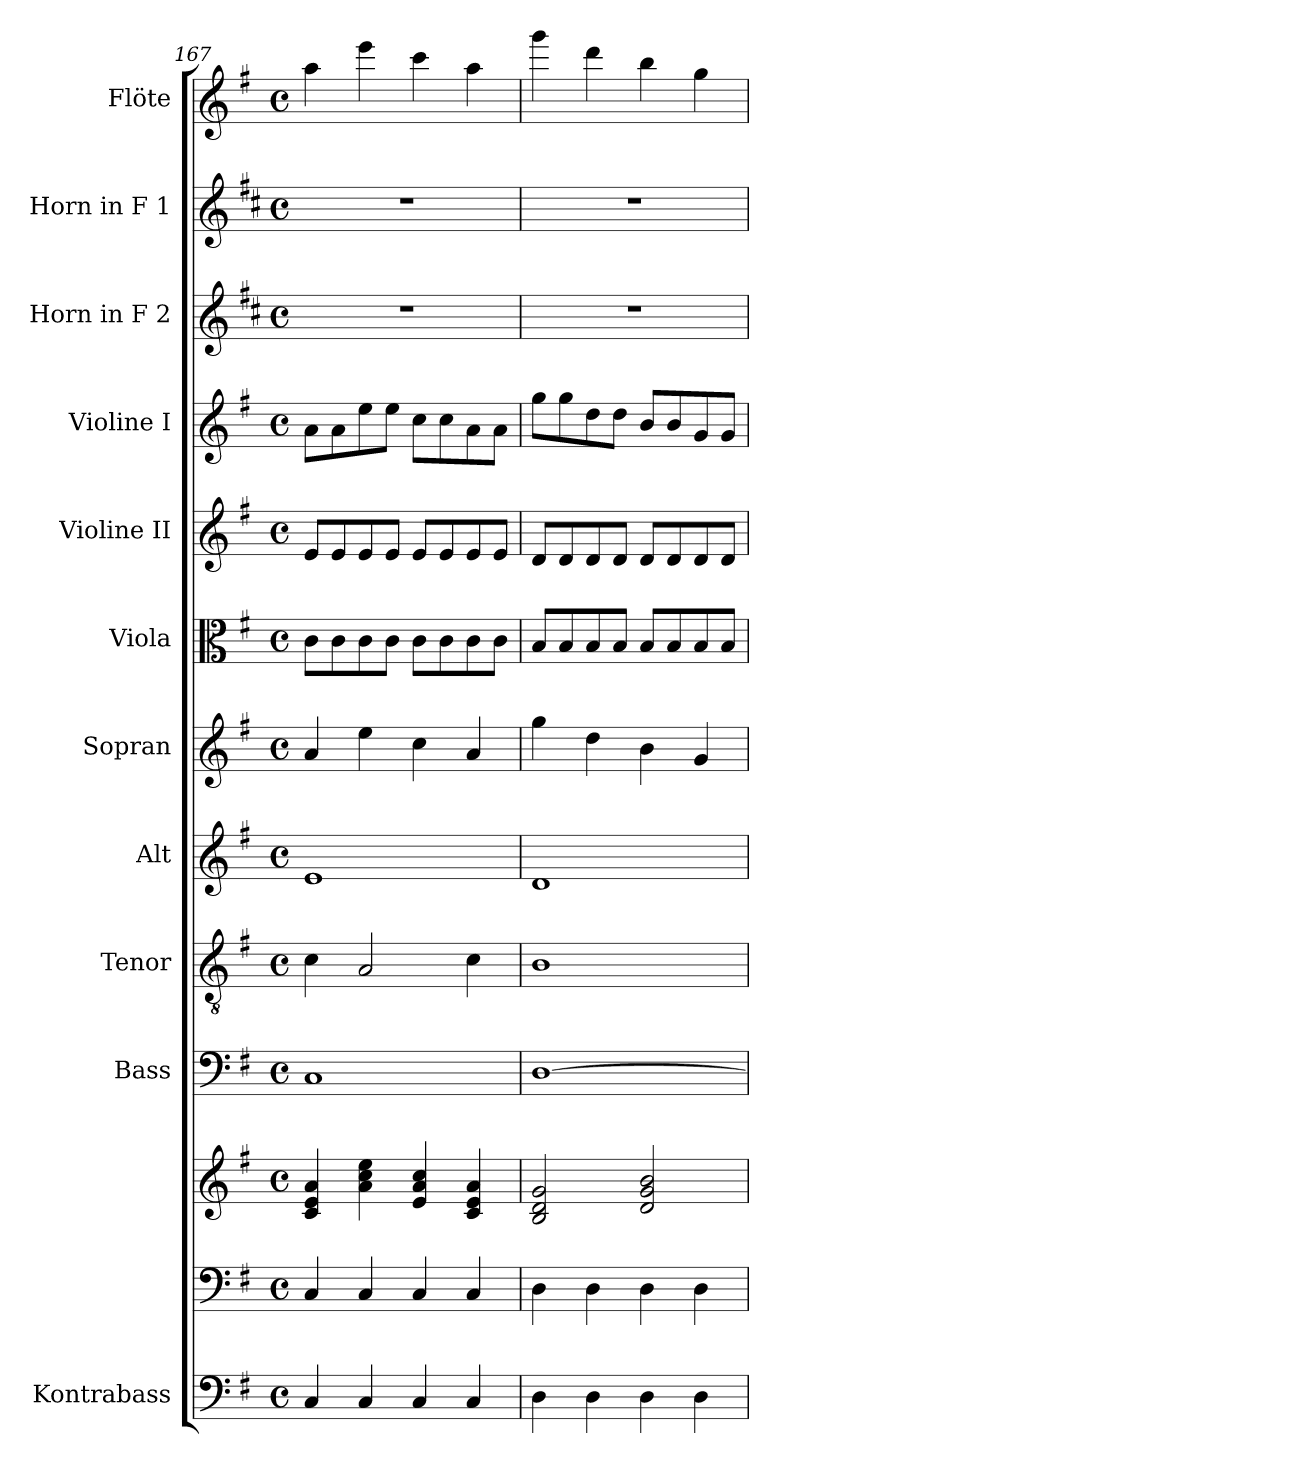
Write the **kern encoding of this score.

**kern	**kern	**kern	**kern	**kern	**kern	**kern	**kern	**kern	**kern	**kern	**kern	**kern
*part12	*part11	*part11	*part10	*part9	*part8	*part7	*part6	*part5	*part4	*part3	*part2	*part1
*staff13	*staff12	*staff11	*staff10	*staff9	*staff8	*staff7	*staff6	*staff5	*staff4	*staff3	*staff2	*staff1
*I"Kontrabass	*	*	*I"Bass	*I"Tenor	*I"Alt	*I"Sopran	*I"Viola	*I"Violine II	*I"Violine I	*I"Horn in F 2	*I"Horn in F 1	*I"Flöte
*I'Kb.	*	*	*I'B.	*I'T.	*I'A.	*I'S.	*I'Vla.	*I'Vl. II	*I'Vl. I	*	*	*I'Fl.
*clefF4	*clefF4	*clefG2	*clefF4	*clefGv2	*clefG2	*clefG2	*clefC3	*clefG2	*clefG2	*clefG2	*clefG2	*clefG2
*ITrd7c12	*	*	*	*	*	*	*	*	*	*ITrd4c7	*ITrd4c7	*
*k[f#]	*k[f#]	*k[f#]	*k[f#]	*k[f#]	*k[f#]	*k[f#]	*k[f#]	*k[f#]	*k[f#]	*k[f#]	*k[f#]	*k[f#]
*G:	*G:	*G:	*G:	*G:	*G:	*G:	*G:	*G:	*G:	*G:	*G:	*G:
*M4/4	*M4/4	*M4/4	*M4/4	*M4/4	*M4/4	*M4/4	*M4/4	*M4/4	*M4/4	*M4/4	*M4/4	*M4/4
*met(c)	*met(c)	*met(c)	*met(c)	*met(c)	*met(c)	*met(c)	*met(c)	*met(c)	*met(c)	*met(c)	*met(c)	*met(c)
=167	=167	=167	=167	=167	=167	=167	=167	=167	=167	=167	=167	=167
4CC/	4C/	4c/ 4e/ 4a/	1C	4c\	1e	4a/	8c\L	8e/L	8a\L	1r	1r	4aa\
.	.	.	.	.	.	.	8c\	8e/	8a\	.	.	.
4CC/	4C/	4a\ 4cc\ 4ee\	.	2A/	.	4ee\	8c\	8e/	8ee\	.	.	4eee\
.	.	.	.	.	.	.	8c\J	8e/J	8ee\J	.	.	.
4CC/	4C/	4e/ 4a/ 4cc/	.	.	.	4cc\	8c\L	8e/L	8cc\L	.	.	4ccc\
.	.	.	.	.	.	.	8c\	8e/	8cc\	.	.	.
4CC/	4C/	4c/ 4e/ 4a/	.	4c\	.	4a/	8c\	8e/	8a\	.	.	4aa\
.	.	.	.	.	.	.	8c\J	8e/J	8a\J	.	.	.
=168	=168	=168	=168	=168	=168	=168	=168	=168	=168	=168	=168	=168
4DD\	4D\	2B/ 2d/ 2g/	[1D	1B	1d	4gg\	8B/L	8d/L	8gg\L	1r	1r	4ggg\
.	.	.	.	.	.	.	8B/	8d/	8gg\	.	.	.
4DD\	4D\	.	.	.	.	4dd\	8B/	8d/	8dd\	.	.	4ddd\
.	.	.	.	.	.	.	8B/J	8d/J	8dd\J	.	.	.
4DD\	4D\	2d/ 2g/ 2b/	.	.	.	4b\	8B/L	8d/L	8b/L	.	.	4bb\
.	.	.	.	.	.	.	8B/	8d/	8b/	.	.	.
4DD\	4D\	.	.	.	.	4g/	8B/	8d/	8g/	.	.	4gg\
.	.	.	.	.	.	.	8B/J	8d/J	8g/J	.	.	.
=	=	=	=	=	=	=	=	=	=	=	=	=
*-	*-	*-	*-	*-	*-	*-	*-	*-	*-	*-	*-	*-
